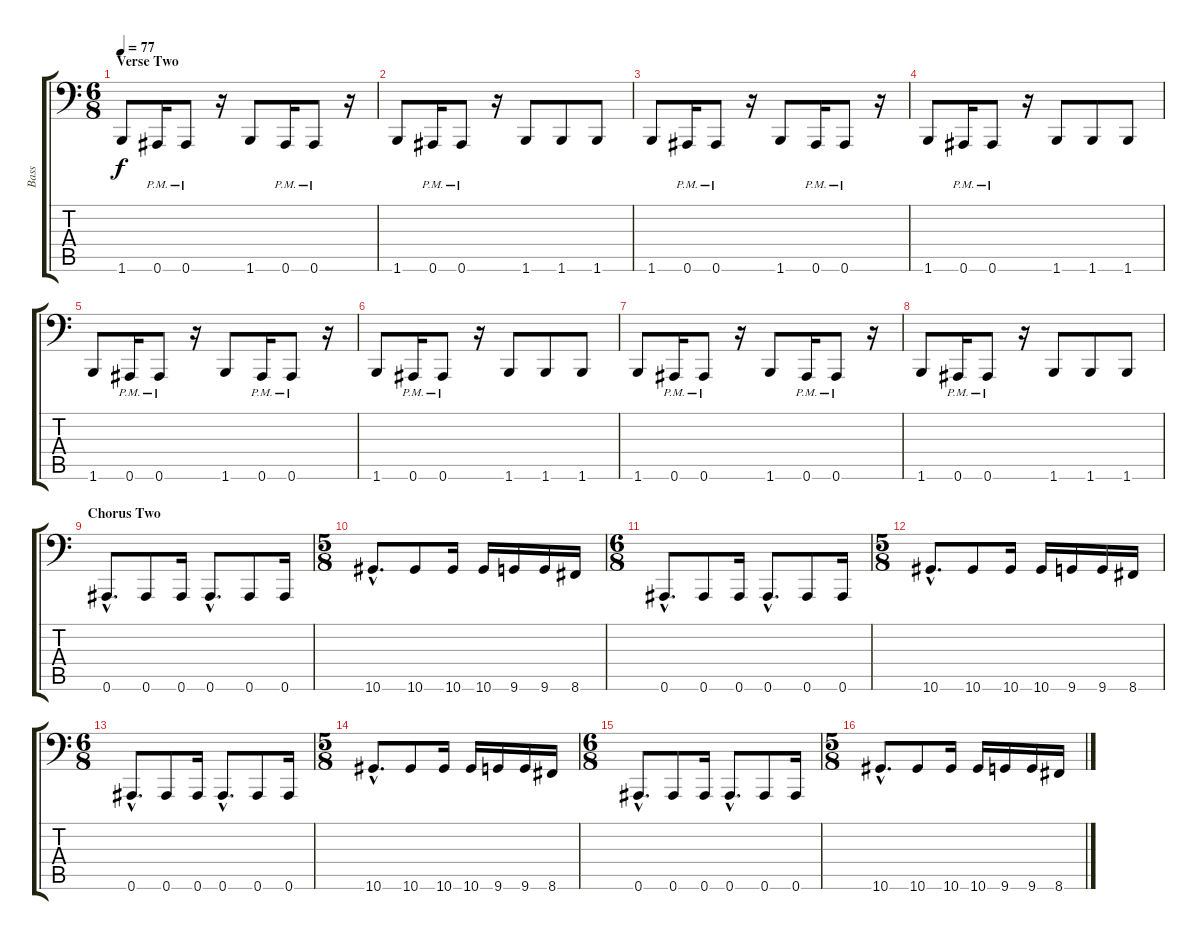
\track ("Bass" "Bass") {instrument electricbassfinger}
\staff {score tabs}
\tuning (C4 G3 Eb3 Bb2 F2 Bb0) {hide}
\ts (6 8)
\section ("" "Verse Two")
\tempo 77
\clef f4
\ks c
1.6.8{dy f} 0.6{pm}.16 0.6{pm}.8 r.16 1.6.8 0.6{pm}.16 0.6{pm}.8 r.16 |
1.6.8 0.6{pm}.16 0.6{pm}.8 r.16 1.6.8 1.6.8 1.6.8 |
1.6.8 0.6{pm}.16 0.6{pm}.8 r.16 1.6.8 0.6{pm}.16 0.6{pm}.8 r.16 |
1.6.8 0.6{pm}.16 0.6{pm}.8 r.16 1.6.8 1.6.8 1.6.8 |
1.6.8 0.6{pm}.16 0.6{pm}.8 r.16 1.6.8 0.6{pm}.16 0.6{pm}.8 r.16 |
1.6.8 0.6{pm}.16 0.6{pm}.8 r.16 1.6.8 1.6.8 1.6.8 |
1.6.8 0.6{pm}.16 0.6{pm}.8 r.16 1.6.8 0.6{pm}.16 0.6{pm}.8 r.16 |
1.6.8 0.6{pm}.16 0.6{pm}.8 r.16 1.6.8 1.6.8 1.6.8 |
\section ("" "Chorus Two")
0.6{hac}.8{d} 0.6.8 0.6.16 0.6{hac}.8{d} 0.6.8 0.6.16 |
\ts (5 8)
10.6{hac}.8{d} 10.6.8 10.6.16 10.6.16 9.6.16 9.6.16 8.6.16 |
\ts (6 8)
0.6{hac}.8{d} 0.6.8 0.6.16 0.6{hac}.8{d} 0.6.8 0.6.16 |
\ts (5 8)
10.6{hac}.8{d} 10.6.8 10.6.16 10.6.16 9.6.16 9.6.16 8.6.16 |
\ts (6 8)
0.6{hac}.8{d} 0.6.8 0.6.16 0.6{hac}.8{d} 0.6.8 0.6.16 |
\ts (5 8)
10.6{hac}.8{d} 10.6.8 10.6.16 10.6.16 9.6.16 9.6.16 8.6.16 |
\ts (6 8)
0.6{hac}.8{d} 0.6.8 0.6.16 0.6{hac}.8{d} 0.6.8 0.6.16 |
\ts (5 8)
10.6{hac}.8{d} 10.6.8 10.6.16 10.6.16 9.6.16 9.6.16 8.6.16
